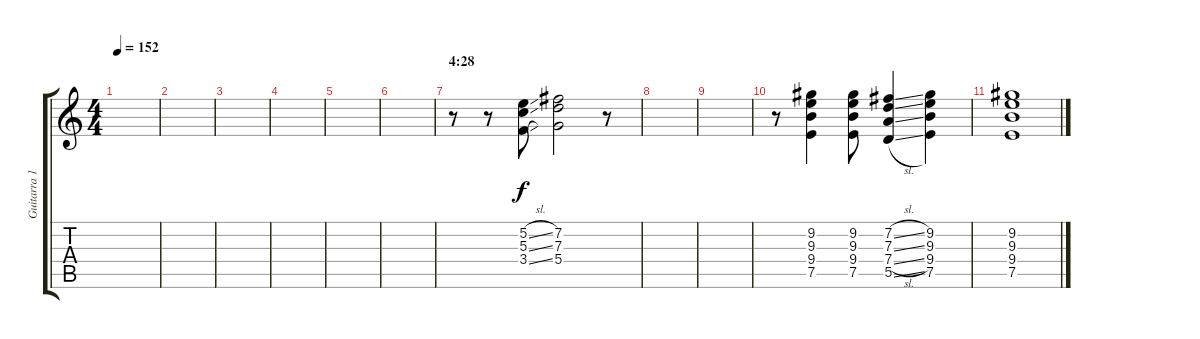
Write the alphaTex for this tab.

\track ("Guitarra 1" "Guitarra 1") {instrument distortionguitar}
\staff {score tabs}
\tuning (E4 B3 G3 D3 A2 E2) {hide}
\ts (4 4)
\tempo 152
\clef g2
\ks c
|
|
|
|
|
|
\section ("" "4:28")
r.8 r.8 (5.2{sl} 5.3{sl} 3.4{sl}).8{volume 8} (7.2 7.3 5.4).2 r.8 |
|
|
r.8 (9.2 9.3 9.4 7.5).4{volume 11} (9.2 9.3 9.4 7.5).8 (7.2{sl} 7.3{sl} 7.4{sl} 5.5{sl}).4 (9.2 9.3 9.4 7.5).4 |
(9.2 9.3 9.4 7.5).1
